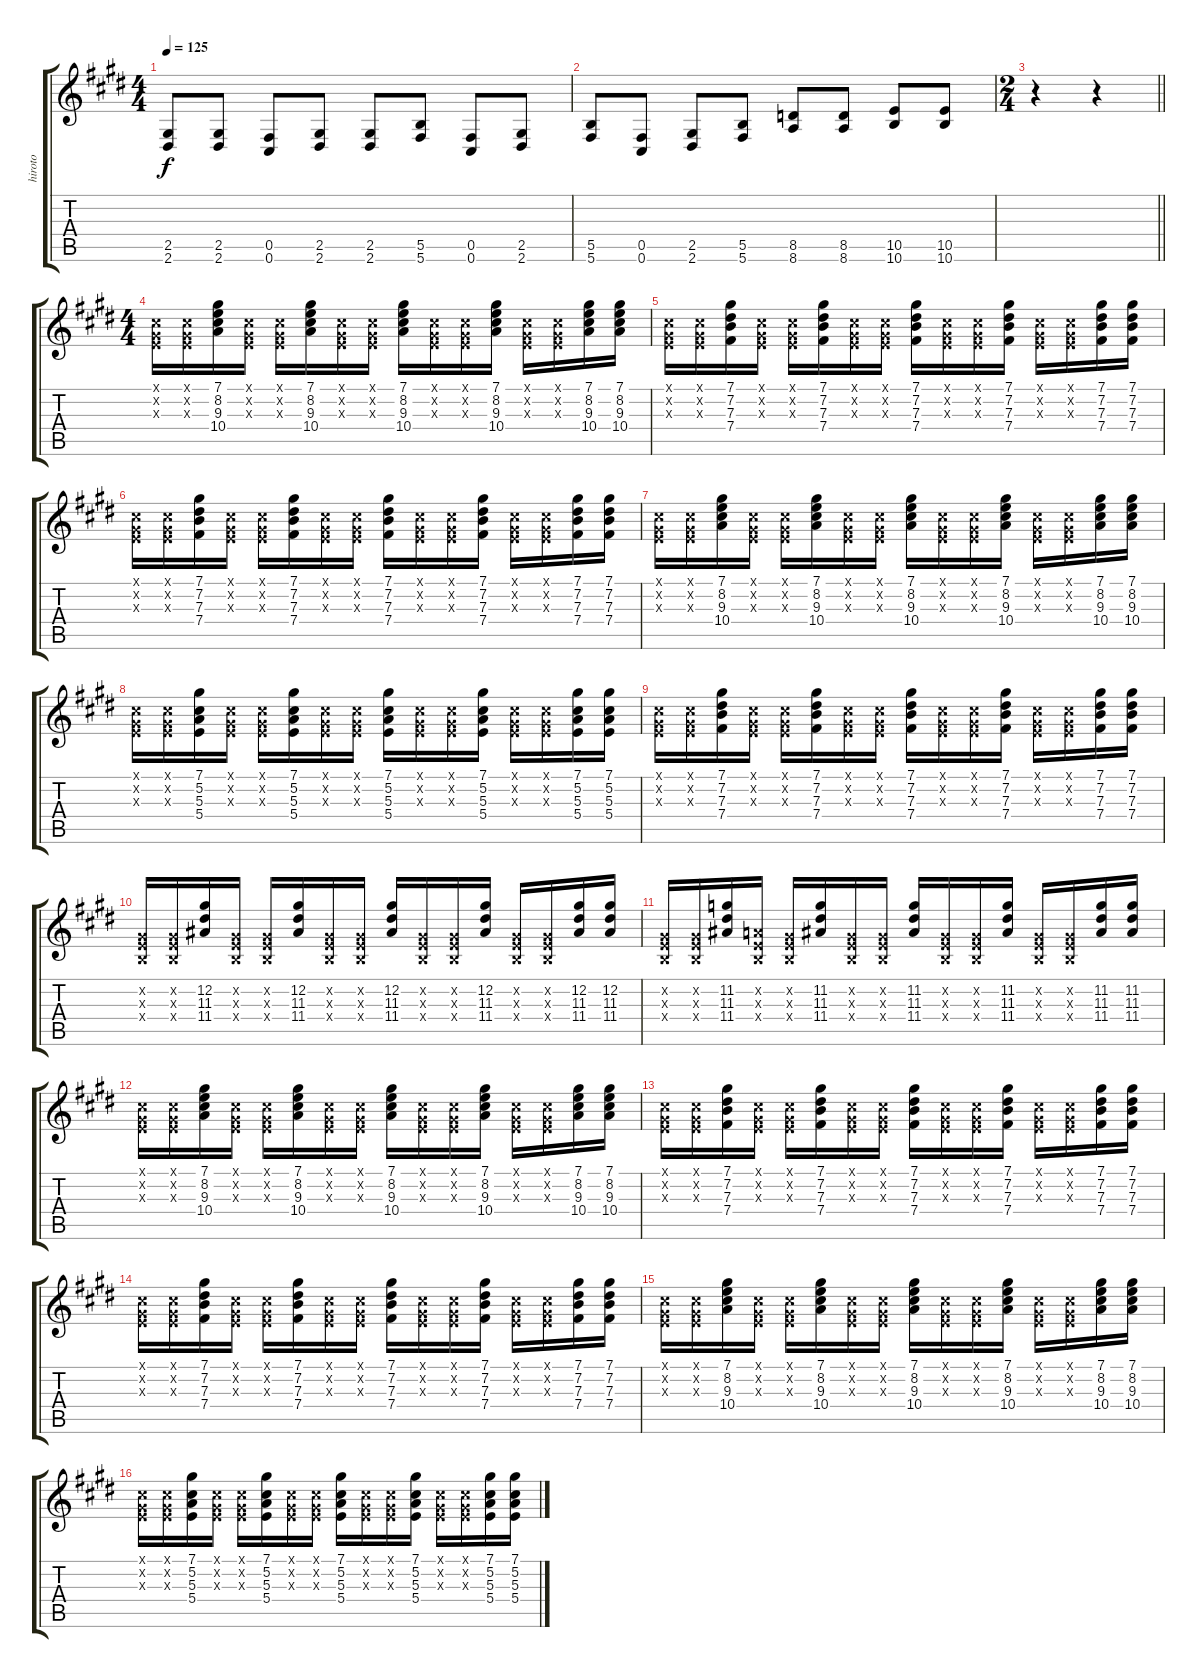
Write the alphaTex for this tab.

\track ("hiroto" "hiroto") {instrument distortionguitar}
\staff {score tabs}
\tuning (Db4 Ab3 E3 B2 Gb2 Db2) {hide}
\ts (4 4)
\tempo 125
\clef g2
\ks e
(2.5 2.6).8{dy f} (2.5 2.6).8 (0.5 0.6).8 (2.5 2.6).8 (2.5 2.6).8 (5.5 5.6).8 (0.5 0.6).8 (2.5 2.6).8 |
(5.5 5.6).8 (0.5 0.6).8 (2.5 2.6).8 (5.5 5.6).8 (8.5 8.6).8 (8.5 8.6).8 (10.5 10.6).8 (10.5 10.6).8 |
\ts (2 4)
\barLineRight lightlight
r.4 r.4 |
\ts (4 4)
(0.1{x} 0.2{x} 0.3{x}).16 (0.1{x} 0.2{x} 0.3{x}).16 (7.1 8.2 9.3 10.4).16 (0.1{x} 0.2{x} 0.3{x}).16 (0.1{x} 0.2{x} 0.3{x}).16 (7.1 8.2 9.3 10.4).16 (0.1{x} 0.2{x} 0.3{x}).16 (0.1{x} 0.2{x} 0.3{x}).16 (7.1 8.2 9.3 10.4).16 (0.1{x} 0.2{x} 0.3{x}).16 (0.1{x} 0.2{x} 0.3{x}).16 (7.1 8.2 9.3 10.4).16 (0.1{x} 0.2{x} 0.3{x}).16 (0.1{x} 0.2{x} 0.3{x}).16 (7.1 8.2 9.3 10.4).16 (7.1 8.2 9.3 10.4).16 |
(0.1{x} 0.2{x} 0.3{x}).16 (0.1{x} 0.2{x} 0.3{x}).16 (7.1 7.2 7.3 7.4).16 (0.1{x} 0.2{x} 0.3{x}).16 (0.1{x} 0.2{x} 0.3{x}).16 (7.1 7.2 7.3 7.4).16 (0.1{x} 0.2{x} 0.3{x}).16 (0.1{x} 0.2{x} 0.3{x}).16 (7.1 7.2 7.3 7.4).16 (0.1{x} 0.2{x} 0.3{x}).16 (0.1{x} 0.2{x} 0.3{x}).16 (7.1 7.2 7.3 7.4).16 (0.1{x} 0.2{x} 0.3{x}).16 (0.1{x} 0.2{x} 0.3{x}).16 (7.1 7.2 7.3 7.4).16 (7.1 7.2 7.3 7.4).16 |
(0.1{x} 0.2{x} 0.3{x}).16 (0.1{x} 0.2{x} 0.3{x}).16 (7.1 7.2 7.3 7.4).16 (0.1{x} 0.2{x} 0.3{x}).16 (0.1{x} 0.2{x} 0.3{x}).16 (7.1 7.2 7.3 7.4).16 (0.1{x} 0.2{x} 0.3{x}).16 (0.1{x} 0.2{x} 0.3{x}).16 (7.1 7.2 7.3 7.4).16 (0.1{x} 0.2{x} 0.3{x}).16 (0.1{x} 0.2{x} 0.3{x}).16 (7.1 7.2 7.3 7.4).16 (0.1{x} 0.2{x} 0.3{x}).16 (0.1{x} 0.2{x} 0.3{x}).16 (7.1 7.2 7.3 7.4).16 (7.1 7.2 7.3 7.4).16 |
(0.1{x} 0.2{x} 0.3{x}).16 (0.1{x} 0.2{x} 0.3{x}).16 (7.1 8.2 9.3 10.4).16 (0.1{x} 0.2{x} 0.3{x}).16 (0.1{x} 0.2{x} 0.3{x}).16 (7.1 8.2 9.3 10.4).16 (0.1{x} 0.2{x} 0.3{x}).16 (0.1{x} 0.2{x} 0.3{x}).16 (7.1 8.2 9.3 10.4).16 (0.1{x} 0.2{x} 0.3{x}).16 (0.1{x} 0.2{x} 0.3{x}).16 (7.1 8.2 9.3 10.4).16 (0.1{x} 0.2{x} 0.3{x}).16 (0.1{x} 0.2{x} 0.3{x}).16 (7.1 8.2 9.3 10.4).16 (7.1 8.2 9.3 10.4).16 |
(0.1{x} 0.2{x} 0.3{x}).16 (0.1{x} 0.2{x} 0.3{x}).16 (7.1 5.2 5.3 5.4).16 (0.1{x} 0.2{x} 0.3{x}).16 (0.1{x} 0.2{x} 0.3{x}).16 (7.1 5.2 5.3 5.4).16 (0.1{x} 0.2{x} 0.3{x}).16 (0.1{x} 0.2{x} 0.3{x}).16 (7.1 5.2 5.3 5.4).16 (0.1{x} 0.2{x} 0.3{x}).16 (0.1{x} 0.2{x} 0.3{x}).16 (7.1 5.2 5.3 5.4).16 (0.1{x} 0.2{x} 0.3{x}).16 (0.1{x} 0.2{x} 0.3{x}).16 (7.1 5.2 5.3 5.4).16 (7.1 5.2 5.3 5.4).16 |
(0.1{x} 0.2{x} 0.3{x}).16 (0.1{x} 0.2{x} 0.3{x}).16 (7.1 7.2 7.3 7.4).16 (0.1{x} 0.2{x} 0.3{x}).16 (0.1{x} 0.2{x} 0.3{x}).16 (7.1 7.2 7.3 7.4).16 (0.1{x} 0.2{x} 0.3{x}).16 (0.1{x} 0.2{x} 0.3{x}).16 (7.1 7.2 7.3 7.4).16 (0.1{x} 0.2{x} 0.3{x}).16 (0.1{x} 0.2{x} 0.3{x}).16 (7.1 7.2 7.3 7.4).16 (0.1{x} 0.2{x} 0.3{x}).16 (0.1{x} 0.2{x} 0.3{x}).16 (7.1 7.2 7.3 7.4).16 (7.1 7.2 7.3 7.4).16 |
(0.2{x} 0.3{x} 0.4{x}).16 (0.2{x} 0.3{x} 0.4{x}).16 (12.2 11.3 11.4).16 (0.2{x} 0.3{x} 0.4{x}).16 (0.2{x} 0.3{x} 0.4{x}).16 (12.2 11.3 11.4).16 (0.2{x} 0.3{x} 0.4{x}).16 (0.2{x} 0.3{x} 0.4{x}).16 (12.2 11.3 11.4).16 (0.2{x} 0.3{x} 0.4{x}).16 (0.2{x} 0.3{x} 0.4{x}).16 (12.2 11.3 11.4).16 (0.2{x} 0.3{x} 0.4{x}).16 (0.2{x} 0.3{x} 0.4{x}).16 (12.2 11.3 11.4).16 (12.2 11.3 11.4).16 |
(0.2{x} 0.3{x} 0.4{x}).16 (0.2{x} 0.3{x} 0.4{x}).16 (11.2 11.3 11.4).16 (1.2{x} 0.3{x} 0.4{x}).16 (0.2{x} 0.3{x} 0.4{x}).16 (11.2 11.3 11.4).16 (0.2{x} 0.3{x} 0.4{x}).16 (0.2{x} 0.3{x} 0.4{x}).16 (11.2 11.3 11.4).16 (0.2{x} 0.3{x} 0.4{x}).16 (0.2{x} 0.3{x} 0.4{x}).16 (11.2 11.3 11.4).16 (0.2{x} 0.3{x} 0.4{x}).16 (0.2{x} 0.3{x} 0.4{x}).16 (11.2 11.3 11.4).16 (11.2 11.3 11.4).16 |
(0.1{x} 0.2{x} 0.3{x}).16 (0.1{x} 0.2{x} 0.3{x}).16 (7.1 8.2 9.3 10.4).16 (0.1{x} 0.2{x} 0.3{x}).16 (0.1{x} 0.2{x} 0.3{x}).16 (7.1 8.2 9.3 10.4).16 (0.1{x} 0.2{x} 0.3{x}).16 (0.1{x} 0.2{x} 0.3{x}).16 (7.1 8.2 9.3 10.4).16 (0.1{x} 0.2{x} 0.3{x}).16 (0.1{x} 0.2{x} 0.3{x}).16 (7.1 8.2 9.3 10.4).16 (0.1{x} 0.2{x} 0.3{x}).16 (0.1{x} 0.2{x} 0.3{x}).16 (7.1 8.2 9.3 10.4).16 (7.1 8.2 9.3 10.4).16 |
(0.1{x} 0.2{x} 0.3{x}).16 (0.1{x} 0.2{x} 0.3{x}).16 (7.1 7.2 7.3 7.4).16 (0.1{x} 0.2{x} 0.3{x}).16 (0.1{x} 0.2{x} 0.3{x}).16 (7.1 7.2 7.3 7.4).16 (0.1{x} 0.2{x} 0.3{x}).16 (0.1{x} 0.2{x} 0.3{x}).16 (7.1 7.2 7.3 7.4).16 (0.1{x} 0.2{x} 0.3{x}).16 (0.1{x} 0.2{x} 0.3{x}).16 (7.1 7.2 7.3 7.4).16 (0.1{x} 0.2{x} 0.3{x}).16 (0.1{x} 0.2{x} 0.3{x}).16 (7.1 7.2 7.3 7.4).16 (7.1 7.2 7.3 7.4).16 |
(0.1{x} 0.2{x} 0.3{x}).16 (0.1{x} 0.2{x} 0.3{x}).16 (7.1 7.2 7.3 7.4).16 (0.1{x} 0.2{x} 0.3{x}).16 (0.1{x} 0.2{x} 0.3{x}).16 (7.1 7.2 7.3 7.4).16 (0.1{x} 0.2{x} 0.3{x}).16 (0.1{x} 0.2{x} 0.3{x}).16 (7.1 7.2 7.3 7.4).16 (0.1{x} 0.2{x} 0.3{x}).16 (0.1{x} 0.2{x} 0.3{x}).16 (7.1 7.2 7.3 7.4).16 (0.1{x} 0.2{x} 0.3{x}).16 (0.1{x} 0.2{x} 0.3{x}).16 (7.1 7.2 7.3 7.4).16 (7.1 7.2 7.3 7.4).16 |
(0.1{x} 0.2{x} 0.3{x}).16 (0.1{x} 0.2{x} 0.3{x}).16 (7.1 8.2 9.3 10.4).16 (0.1{x} 0.2{x} 0.3{x}).16 (0.1{x} 0.2{x} 0.3{x}).16 (7.1 8.2 9.3 10.4).16 (0.1{x} 0.2{x} 0.3{x}).16 (0.1{x} 0.2{x} 0.3{x}).16 (7.1 8.2 9.3 10.4).16 (0.1{x} 0.2{x} 0.3{x}).16 (0.1{x} 0.2{x} 0.3{x}).16 (7.1 8.2 9.3 10.4).16 (0.1{x} 0.2{x} 0.3{x}).16 (0.1{x} 0.2{x} 0.3{x}).16 (7.1 8.2 9.3 10.4).16 (7.1 8.2 9.3 10.4).16 |
(0.1{x} 0.2{x} 0.3{x}).16 (0.1{x} 0.2{x} 0.3{x}).16 (7.1 5.2 5.3 5.4).16 (0.1{x} 0.2{x} 0.3{x}).16 (0.1{x} 0.2{x} 0.3{x}).16 (7.1 5.2 5.3 5.4).16 (0.1{x} 0.2{x} 0.3{x}).16 (0.1{x} 0.2{x} 0.3{x}).16 (7.1 5.2 5.3 5.4).16 (0.1{x} 0.2{x} 0.3{x}).16 (0.1{x} 0.2{x} 0.3{x}).16 (7.1 5.2 5.3 5.4).16 (0.1{x} 0.2{x} 0.3{x}).16 (0.1{x} 0.2{x} 0.3{x}).16 (7.1 5.2 5.3 5.4).16 (7.1 5.2 5.3 5.4).16
